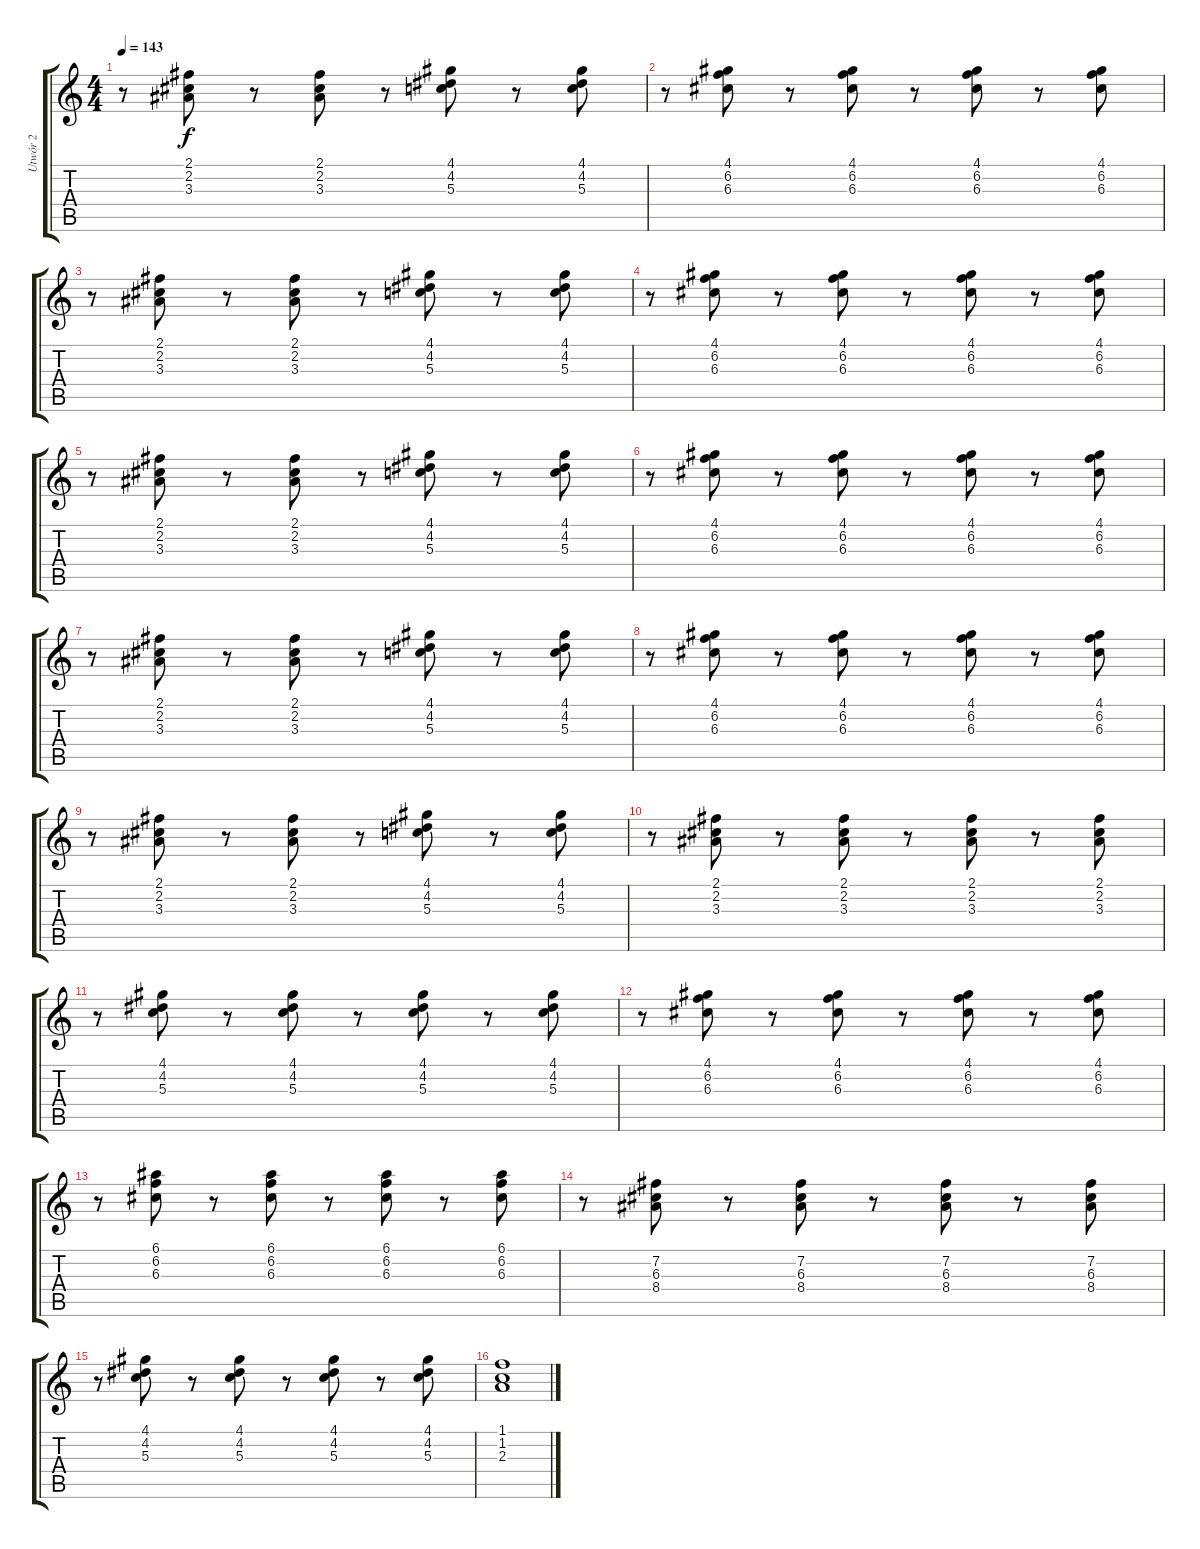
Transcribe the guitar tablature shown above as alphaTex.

\track ("Utwór 2" "Utwór 2") {instrument electricguitarclean}
\staff {score tabs}
\tuning (E4 B3 G3 D3 A2 E2) {hide}
\ts (4 4)
\tempo 143
\clef g2
\ks c
r.8{dy f} (2.1 2.2 3.3).8 r.8 (2.1 2.2 3.3).8 r.8 (4.1 4.2 5.3).8 r.8 (4.1 4.2 5.3).8 |
r.8 (4.1 6.2 6.3).8 r.8 (4.1 6.2 6.3).8 r.8 (4.1 6.2 6.3).8 r.8 (4.1 6.2 6.3).8 |
r.8 (2.1 2.2 3.3).8 r.8 (2.1 2.2 3.3).8 r.8 (4.1 4.2 5.3).8 r.8 (4.1 4.2 5.3).8 |
r.8 (4.1 6.2 6.3).8 r.8 (4.1 6.2 6.3).8 r.8 (4.1 6.2 6.3).8 r.8 (4.1 6.2 6.3).8 |
r.8 (2.1 2.2 3.3).8 r.8 (2.1 2.2 3.3).8 r.8 (4.1 4.2 5.3).8 r.8 (4.1 4.2 5.3).8 |
r.8 (4.1 6.2 6.3).8 r.8 (4.1 6.2 6.3).8 r.8 (4.1 6.2 6.3).8 r.8 (4.1 6.2 6.3).8 |
r.8 (2.1 2.2 3.3).8 r.8 (2.1 2.2 3.3).8 r.8 (4.1 4.2 5.3).8 r.8 (4.1 4.2 5.3).8 |
r.8 (4.1 6.2 6.3).8 r.8 (4.1 6.2 6.3).8 r.8 (4.1 6.2 6.3).8 r.8 (4.1 6.2 6.3).8 |
r.8 (2.1 2.2 3.3).8 r.8 (2.1 2.2 3.3).8 r.8 (4.1 4.2 5.3).8 r.8 (4.1 4.2 5.3).8 |
r.8 (2.1 2.2 3.3).8 r.8 (2.1 2.2 3.3).8 r.8 (2.1 2.2 3.3).8 r.8 (2.1 2.2 3.3).8 |
r.8 (4.1 4.2 5.3).8 r.8 (4.1 4.2 5.3).8 r.8 (4.1 4.2 5.3).8 r.8 (4.1 4.2 5.3).8 |
r.8 (4.1 6.2 6.3).8 r.8 (4.1 6.2 6.3).8 r.8 (4.1 6.2 6.3).8 r.8 (4.1 6.2 6.3).8 |
r.8 (6.1 6.2 6.3).8 r.8 (6.1 6.2 6.3).8 r.8 (6.1 6.2 6.3).8 r.8 (6.1 6.2 6.3).8 |
r.8 (7.2 6.3 8.4).8 r.8 (7.2 6.3 8.4).8 r.8 (7.2 6.3 8.4).8 r.8 (7.2 6.3 8.4).8 |
r.8 (4.1 4.2 5.3).8 r.8 (4.1 4.2 5.3).8 r.8 (4.1 4.2 5.3).8 r.8 (4.1 4.2 5.3).8 |
(1.1 1.2 2.3).1
